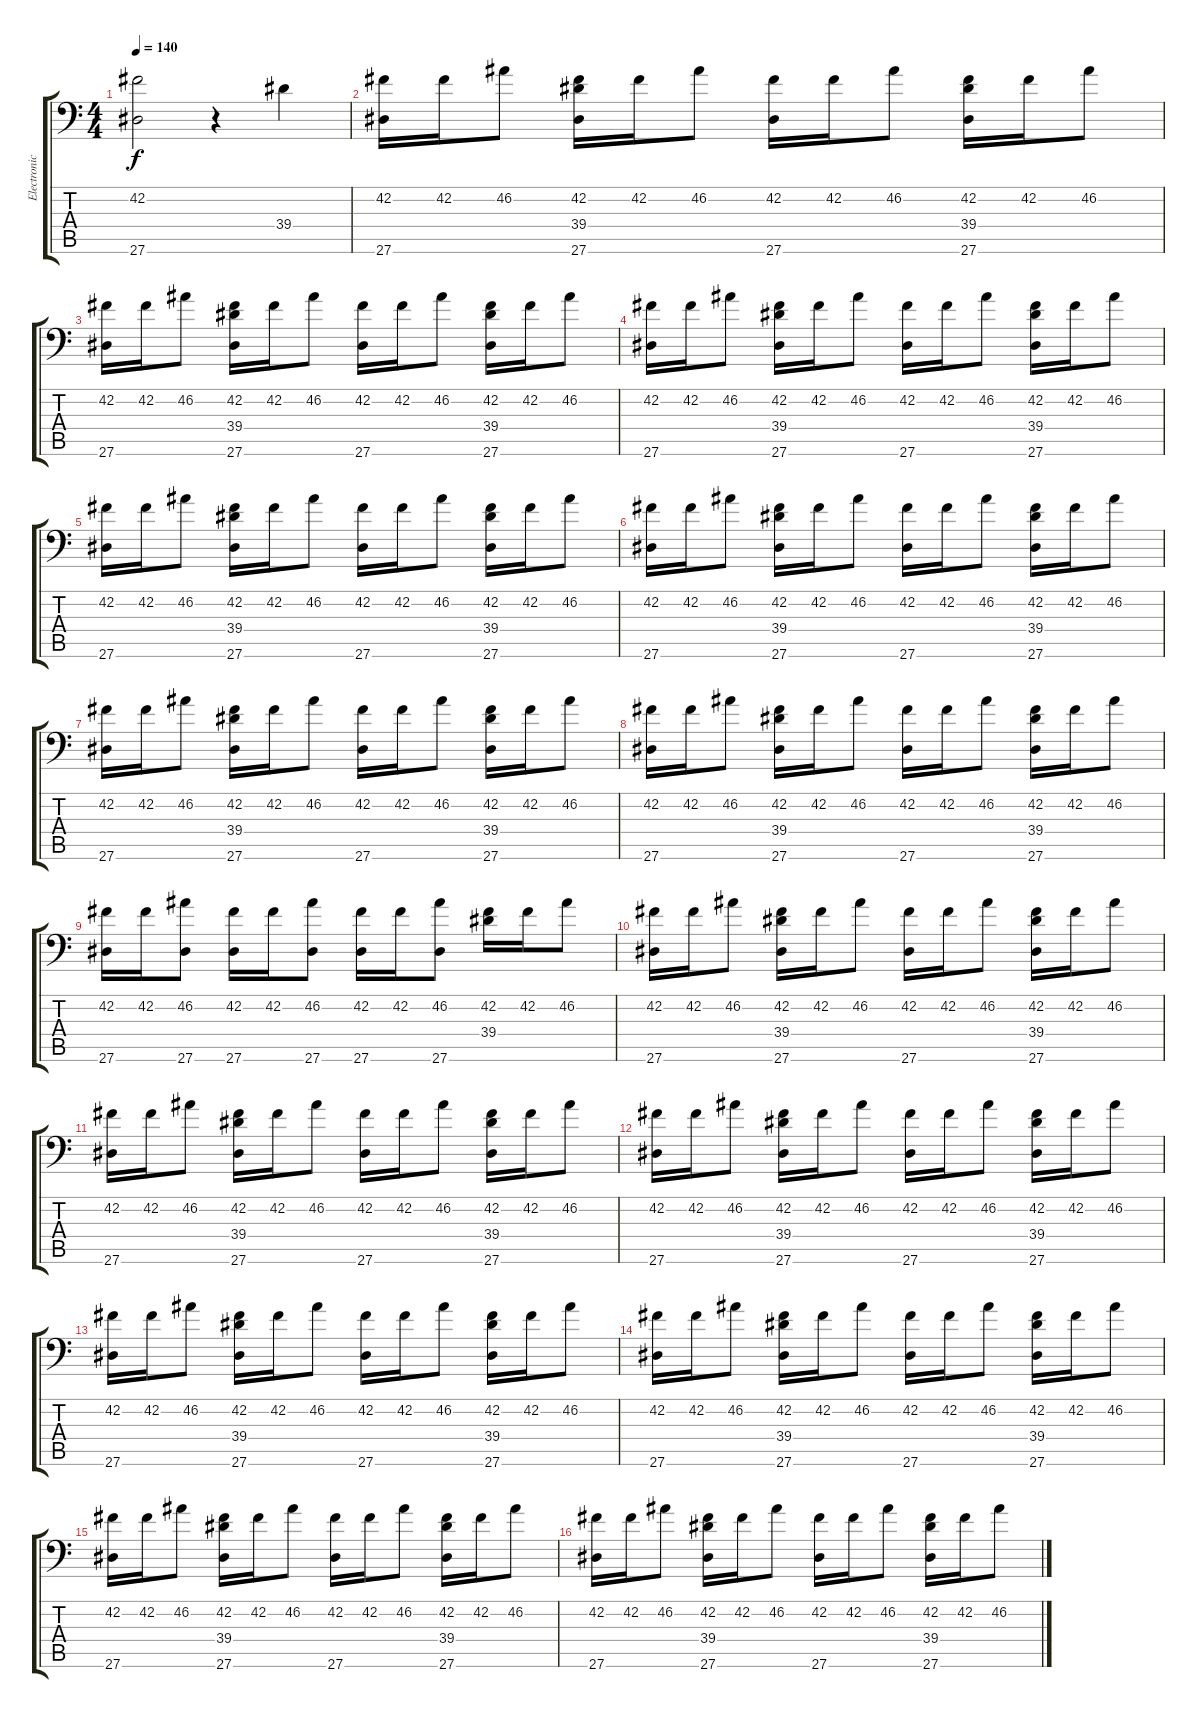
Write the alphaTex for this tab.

\track ("Electronic Drums" "Electronic") {instrument acousticgrandpiano}
\staff {score tabs}
\tuning (C-1 C-1 C-1 C-1 C-1 C-1) {hide}
\ts (4 4)
\tempo 140
\clef f4
\ks c
(42.2 27.6).2{dy f} r.4 39.4.4 |
(42.2 27.6).16 42.2.16 46.2.8 (42.2 39.4 27.6).16 42.2.16 46.2.8 (42.2 27.6).16 42.2.16 46.2.8 (42.2 39.4 27.6).16 42.2.16 46.2.8 |
(42.2 27.6).16 42.2.16 46.2.8 (42.2 39.4 27.6).16 42.2.16 46.2.8 (42.2 27.6).16 42.2.16 46.2.8 (42.2 39.4 27.6).16 42.2.16 46.2.8 |
(42.2 27.6).16 42.2.16 46.2.8 (42.2 39.4 27.6).16 42.2.16 46.2.8 (42.2 27.6).16 42.2.16 46.2.8 (42.2 39.4 27.6).16 42.2.16 46.2.8 |
(42.2 27.6).16 42.2.16 46.2.8 (42.2 39.4 27.6).16 42.2.16 46.2.8 (42.2 27.6).16 42.2.16 46.2.8 (42.2 39.4 27.6).16 42.2.16 46.2.8 |
(42.2 27.6).16 42.2.16 46.2.8 (42.2 39.4 27.6).16 42.2.16 46.2.8 (42.2 27.6).16 42.2.16 46.2.8 (42.2 39.4 27.6).16 42.2.16 46.2.8 |
(42.2 27.6).16 42.2.16 46.2.8 (42.2 39.4 27.6).16 42.2.16 46.2.8 (42.2 27.6).16 42.2.16 46.2.8 (42.2 39.4 27.6).16 42.2.16 46.2.8 |
(42.2 27.6).16 42.2.16 46.2.8 (42.2 39.4 27.6).16 42.2.16 46.2.8 (42.2 27.6).16 42.2.16 46.2.8 (42.2 39.4 27.6).16 42.2.16 46.2.8 |
(42.2 27.6).16 42.2.16 (46.2 27.6).8 (42.2 27.6).16 42.2.16 (46.2 27.6).8 (42.2 27.6).16 42.2.16 (46.2 27.6).8 (42.2 39.4).16 42.2.16 46.2.8 |
(42.2 27.6).16 42.2.16 46.2.8 (42.2 39.4 27.6).16 42.2.16 46.2.8 (42.2 27.6).16 42.2.16 46.2.8 (42.2 39.4 27.6).16 42.2.16 46.2.8 |
(42.2 27.6).16 42.2.16 46.2.8 (42.2 39.4 27.6).16 42.2.16 46.2.8 (42.2 27.6).16 42.2.16 46.2.8 (42.2 39.4 27.6).16 42.2.16 46.2.8 |
(42.2 27.6).16 42.2.16 46.2.8 (42.2 39.4 27.6).16 42.2.16 46.2.8 (42.2 27.6).16 42.2.16 46.2.8 (42.2 39.4 27.6).16 42.2.16 46.2.8 |
(42.2 27.6).16 42.2.16 46.2.8 (42.2 39.4 27.6).16 42.2.16 46.2.8 (42.2 27.6).16 42.2.16 46.2.8 (42.2 39.4 27.6).16 42.2.16 46.2.8 |
(42.2 27.6).16 42.2.16 46.2.8 (42.2 39.4 27.6).16 42.2.16 46.2.8 (42.2 27.6).16 42.2.16 46.2.8 (42.2 39.4 27.6).16 42.2.16 46.2.8 |
(42.2 27.6).16 42.2.16 46.2.8 (42.2 39.4 27.6).16 42.2.16 46.2.8 (42.2 27.6).16 42.2.16 46.2.8 (42.2 39.4 27.6).16 42.2.16 46.2.8 |
(42.2 27.6).16 42.2.16 46.2.8 (42.2 39.4 27.6).16 42.2.16 46.2.8 (42.2 27.6).16 42.2.16 46.2.8 (42.2 39.4 27.6).16 42.2.16 46.2.8
